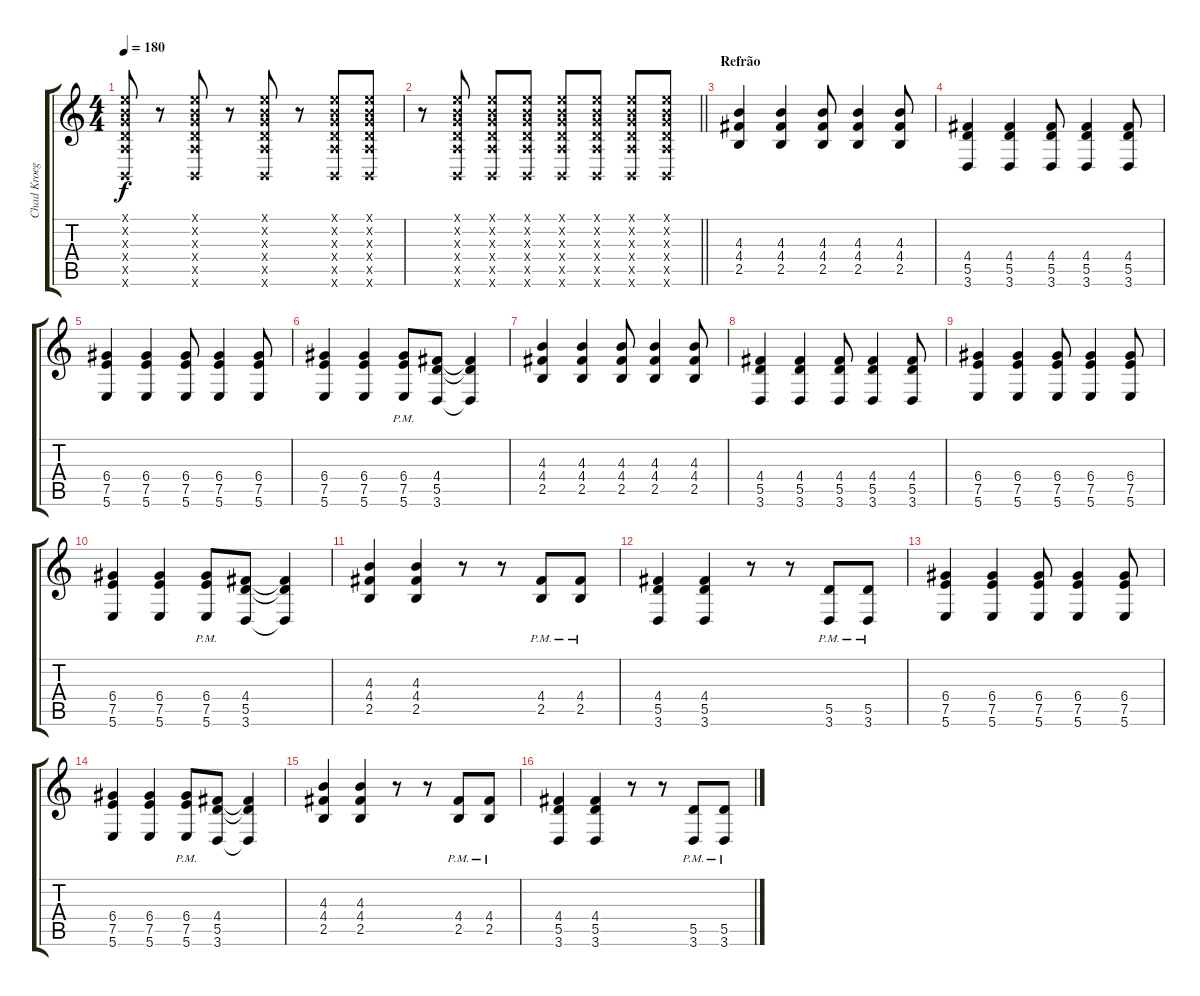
\track ("Chad Kroeger" "Chad Kroeg") {instrument distortionguitar}
\staff {score tabs}
\tuning (E4 B3 G3 D3 A2 B1) {hide}
\ts (4 4)
\tempo 180
\clef g2
\ks c
(0.1{x} 0.2{x} 0.3{x} 0.4{x} 0.5{x} 0.6{x}).8{dy f} r.8 (0.1{x} 0.2{x} 0.3{x} 0.4{x} 0.5{x} 0.6{x}).8 r.8 (0.1{x} 0.2{x} 0.3{x} 0.4{x} 0.5{x} 0.6{x}).8 r.8 (0.1{x} 0.2{x} 0.3{x} 0.4{x} 0.5{x} 0.6{x}).8 (0.1{x} 0.2{x} 0.3{x} 0.4{x} 0.5{x} 0.6{x}).8 |
\barLineRight lightlight
r.8 (0.1{x} 0.2{x} 0.3{x} 0.4{x} 0.5{x} 0.6{x}).8 (0.1{x} 0.2{x} 0.3{x} 0.4{x} 0.5{x} 0.6{x}).8 (0.1{x} 0.2{x} 0.3{x} 0.4{x} 0.5{x} 0.6{x}).8 (0.1{x} 0.2{x} 0.3{x} 0.4{x} 0.5{x} 0.6{x}).8 (0.1{x} 0.2{x} 0.3{x} 0.4{x} 0.5{x} 0.6{x}).8 (0.1{x} 0.2{x} 0.3{x} 0.4{x} 0.5{x} 0.6{x}).8 (0.1{x} 0.2{x} 0.3{x} 0.4{x} 0.5{x} 0.6{x}).8 |
\section ("" "Refrão")
(4.3 4.4 2.5).4 (4.3 4.4 2.5).4 (4.3 4.4 2.5).8 (4.3 4.4 2.5).4 (4.3 4.4 2.5).8 |
(4.4 5.5 3.6).4 (4.4 5.5 3.6).4 (4.4 5.5 3.6).8 (4.4 5.5 3.6).4 (4.4 5.5 3.6).8 |
(6.4 7.5 5.6).4 (6.4 7.5 5.6).4 (6.4 7.5 5.6).8 (6.4 7.5 5.6).4 (6.4 7.5 5.6).8 |
(6.4 7.5 5.6).4 (6.4 7.5 5.6).4 (6.4 7.5 5.6{pm}).8 (4.4 5.5 3.6).8 (4.4{t} 5.5{t} 3.6{t}).4 |
(4.3 4.4 2.5).4 (4.3 4.4 2.5).4 (4.3 4.4 2.5).8 (4.3 4.4 2.5).4 (4.3 4.4 2.5).8 |
(4.4 5.5 3.6).4 (4.4 5.5 3.6).4 (4.4 5.5 3.6).8 (4.4 5.5 3.6).4 (4.4 5.5 3.6).8 |
(6.4 7.5 5.6).4 (6.4 7.5 5.6).4 (6.4 7.5 5.6).8 (6.4 7.5 5.6).4 (6.4 7.5 5.6).8 |
(6.4 7.5 5.6).4 (6.4 7.5 5.6).4 (6.4 7.5 5.6{pm}).8 (4.4 5.5 3.6).8 (4.4{t} 5.5{t} 3.6{t}).4 |
(4.3 4.4 2.5).4 (4.3 4.4 2.5).4 r.8 r.8 (4.4{pm} 2.5{pm}).8 (4.4{pm} 2.5{pm}).8 |
(4.4 5.5 3.6).4 (4.4 5.5 3.6).4 r.8 r.8 (5.5{pm} 3.6{pm}).8 (5.5{pm} 3.6{pm}).8 |
(6.4 7.5 5.6).4 (6.4 7.5 5.6).4 (6.4 7.5 5.6).8 (6.4 7.5 5.6).4 (6.4 7.5 5.6).8 |
(6.4 7.5 5.6).4 (6.4 7.5 5.6).4 (6.4{pm} 7.5{pm} 5.6{pm}).8 (4.4 5.5 3.6).8 (4.4{t} 5.5{t} 3.6{t}).4 |
(4.3 4.4 2.5).4 (4.3 4.4 2.5).4 r.8 r.8 (4.4{pm} 2.5{pm}).8 (4.4{pm} 2.5{pm}).8 |
(4.4 5.5 3.6).4 (4.4 5.5 3.6).4 r.8 r.8 (5.5{pm} 3.6{pm}).8 (5.5{pm} 3.6{pm}).8
